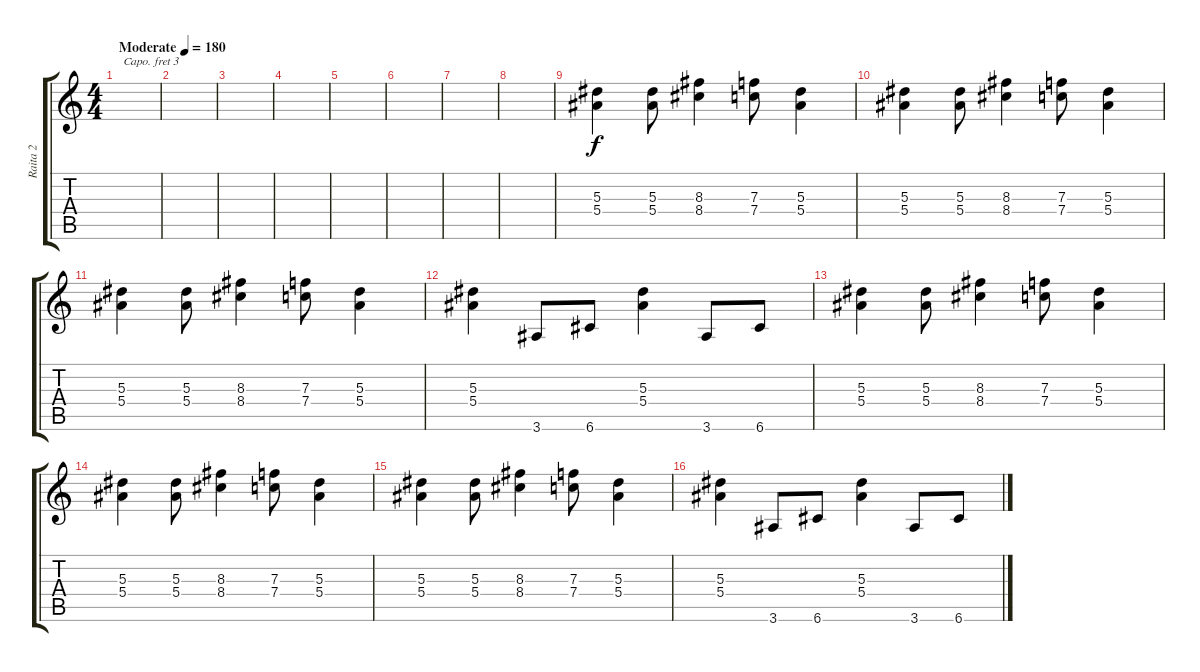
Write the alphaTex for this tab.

\track ("Raita 2" "Raita 2") {instrument overdrivenguitar}
\staff {score tabs}
\capo 3
\tuning (E4 B3 G3 D3 A2 E2) {hide}
\ts (4 4)
\tempo (180 "Moderate")
\clef g2
\ks c
|
|
|
|
|
|
|
|
(5.3 5.4).4{balance 11} (5.3 5.4).8 (8.3 8.4).4 (7.3 7.4).8 (5.3 5.4).4 |
(5.3 5.4).4 (5.3 5.4).8 (8.3 8.4).4 (7.3 7.4).8 (5.3 5.4).4 |
(5.3 5.4).4 (5.3 5.4).8 (8.3 8.4).4 (7.3 7.4).8 (5.3 5.4).4 |
(5.3 5.4).4 3.6.8 6.6.8 (5.3 5.4).4 3.6.8 6.6.8 |
(5.3 5.4).4 (5.3 5.4).8 (8.3 8.4).4 (7.3 7.4).8 (5.3 5.4).4 |
(5.3 5.4).4 (5.3 5.4).8 (8.3 8.4).4 (7.3 7.4).8 (5.3 5.4).4 |
(5.3 5.4).4 (5.3 5.4).8 (8.3 8.4).4 (7.3 7.4).8 (5.3 5.4).4 |
(5.3 5.4).4 3.6.8 6.6.8 (5.3 5.4).4 3.6.8 6.6.8
